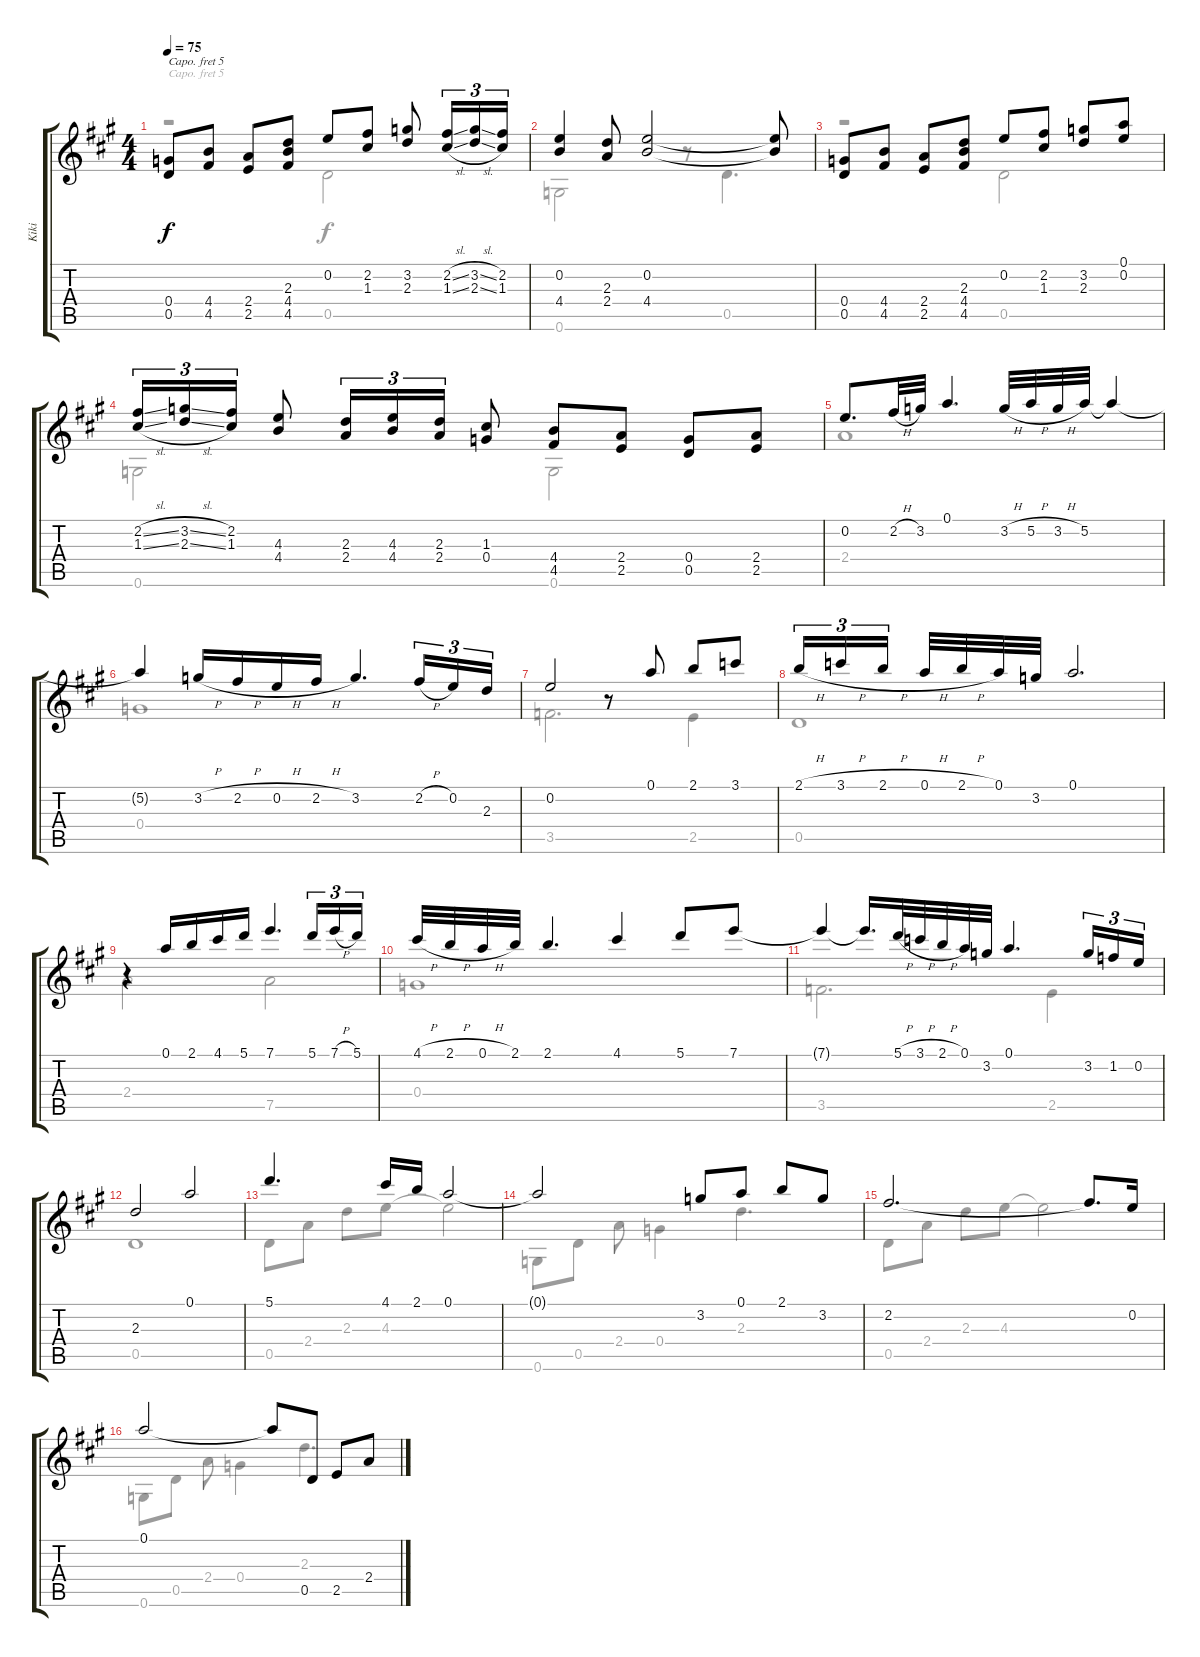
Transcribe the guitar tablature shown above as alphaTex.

\track ("Kiki" "Kiki") {instrument acousticguitarnylon}
\staff {score tabs}
\capo 5
\tuning (E4 B3 G3 D3 A2 D2) {hide}
\voice
\ts (4 4)
\tempo 75
\clef g2
\ks a
(0.4 0.5).8{dy f} (4.4 4.5).8 (2.4 2.5).8 (2.3 4.4 4.5).8 0.2.8 (2.2 1.3).8 (3.2 2.3).8 (2.2{sl} 1.3{sl}).16{tu (3 2)} (3.2{sl} 2.3{sl}).16{tu (3 2)} (2.2 1.3).16{tu (3 2)} |
(0.2 4.4).4 (2.3 2.4).8 (0.2 4.4).2 (0.2{t} 4.4{t}).8 |
(0.4 0.5).8 (4.4 4.5).8 (2.4 2.5).8 (2.3 4.4 4.5).8 0.2.8 (2.2 1.3).8 (3.2 2.3).8 (0.1 0.2).8 |
(2.2{sl} 1.3{sl}).16{tu (3 2)} (3.2{sl} 2.3{sl}).16{tu (3 2)} (2.2 1.3).16{tu (3 2)} (4.3 4.4).8 (2.3 2.4).16{tu (3 2)} (4.3 4.4).16{tu (3 2)} (2.3 2.4).16{tu (3 2)} (1.3 0.4).8 (4.4 4.5).8 (2.4 2.5).8 (0.4 0.5).8 (2.4 2.5).8 |
0.2.8{d} 2.2{h}.32 3.2.32 0.1.4{d} 3.2{h}.32 5.2{h}.32 3.2{h}.32 5.2.32 5.2{t}.4 |
5.2{t}.4 3.2{h}.16 2.2{h}.16 0.2{h}.16 2.2{h}.16 3.2.4{d} 2.2{h}.16{tu (3 2)} 0.2.16{tu (3 2)} 2.3.16{tu (3 2)} |
0.2.2 r.8 0.1.8 2.1.8 3.1.8 |
2.1{h}.16{tu (3 2)} 3.1{h}.16{tu (3 2)} 2.1{h}.16{tu (3 2) beam splitsecondary} 0.1{h}.32 2.1{h}.32 0.1.32 3.2.32 0.1.2{d} |
r.4 0.1.16 2.1.16 4.1.16 5.1.16 7.1.4{d} 5.1.16{tu (3 2)} 7.1{h}.16{tu (3 2)} 5.1.16{tu (3 2)} |
4.1{h}.32 2.1{h}.32 0.1{h}.32 2.1.32 2.1.4{d} 4.1.4 5.1.8 7.1.8 |
7.1{t}.4 7.1{t}.16{d} 5.1{h}.32 3.1{h}.32 2.1{h}.32 0.1.32 3.2.32 0.1.4{d} 3.2.16{tu (3 2)} 1.2.16{tu (3 2)} 0.2.16{tu (3 2)} |
2.3.2 0.1.2 |
5.1.4{d} 4.1.16 2.1.16 0.1.2 |
0.1{t}.2 3.2.8 0.1.8 2.1.8 3.2.8 |
2.2.2{d} 2.2{t}.8{d} 0.2.16 |
0.1.2 0.1{t}.8 0.5.8 2.5.8 2.4.8
\voice
\clef g2
\ottava regular
\simile none
\ks a
r.2{dy f} 0.5.2 |
0.6.2 r.8 0.5.4{d} |
r.2 0.5.2 |
0.6.2 0.6.2 |
2.4.1 |
0.4.1 |
3.5.2{d} 2.5.4 |
0.5.1 |
2.4.2 7.5.2 |
0.4.1 |
3.5.2{d} 2.5.4 |
0.5.1 |
0.5.8 2.4.8 2.3.8 4.3.8 4.3{t}.2 |
0.6.8 0.5.8 2.4.8 0.4.4 2.3.4{d} |
0.5.8 2.4.8 2.3.8 4.3.8 4.3{t}.2 |
0.6.8 0.5.8 2.4.8 0.4.4 2.3.4{d}
